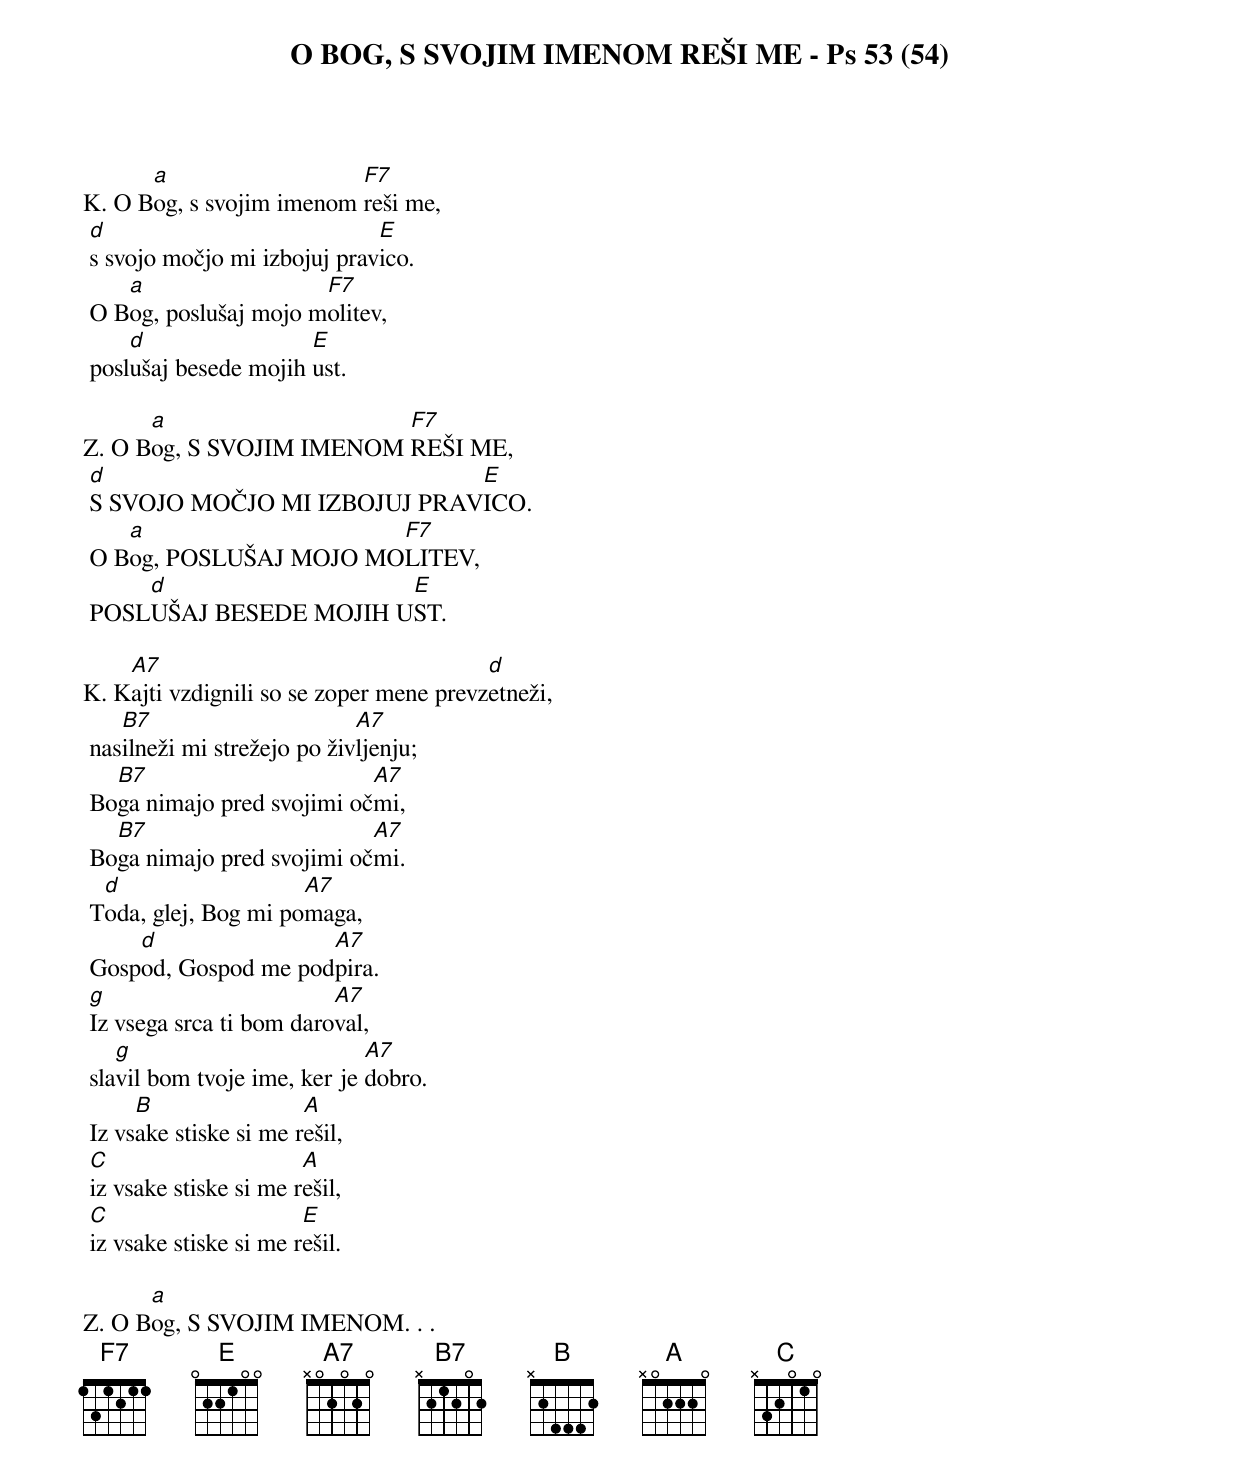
{title: O BOG, S SVOJIM IMENOM REŠI ME - Ps 53 (54)}

K.	O B[a]og, s svojim imenom [F7]reši me,
	[d]s svojo močjo mi izbojuj prav[E]ico.
	O B[a]og, poslušaj mojo m[F7]olitev,
	posl[d]ušaj besede mojih [E]ust.

Z.	O B[a]og, S SVOJIM IMENOM [F7]REŠI ME,
	[d]S SVOJO MOČJO MI IZBOJUJ PRAV[E]ICO.
	O B[a]og, POSLUŠAJ MOJO MO[F7]LITEV,
	POSL[d]UŠAJ BESEDE MOJIH U[E]ST.

K.	K[A7]ajti vzdignili so se zoper mene prevz[d]etneži,
	nas[B7]ilneži mi strežejo po živ[A7]ljenju;
	Bo[B7]ga nimajo pred svojimi oč[A7]mi,
	Bo[B7]ga nimajo pred svojimi oč[A7]mi.
	T[d]oda, glej, Bog mi po[A7]maga,
	Gosp[d]od, Gospod me pod[A7]pira.
	[g]Iz vsega srca ti bom daro[A7]val,
	sla[g]vil bom tvoje ime, ker je [A7]dobro.
	Iz vs[B]ake stiske si me r[A]ešil,
	[C]iz vsake stiske si me r[A]ešil,
	[C]iz vsake stiske si me r[E]ešil.

Z.	O B[a]og, S SVOJIM IMENOM. . .
